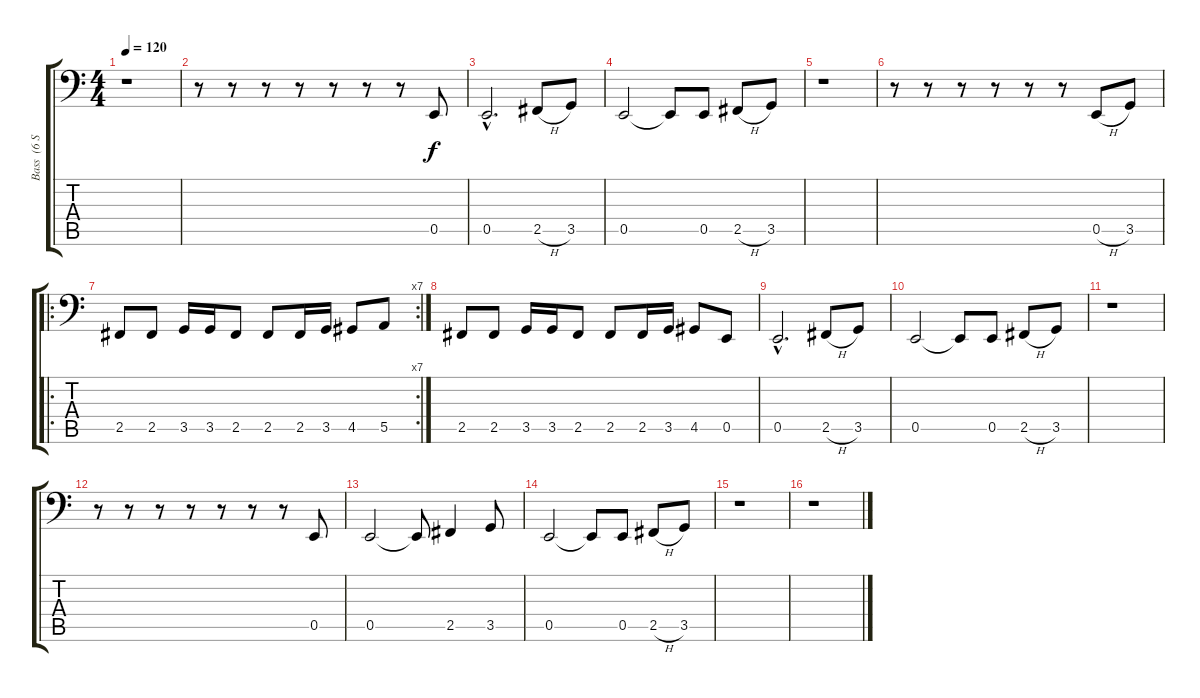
\track ("Bass  (6 Saiten)" "Bass  (6 S") {instrument electricbassfinger}
\staff {score tabs}
\tuning (C3 G2 D2 A1 E1 B0) {hide}
\ts (4 4)
\tempo 120
\clef f4
\ks c
r.1{dy f} |
r.8 r.8 r.8 r.8 r.8 r.8 r.8 0.5.8 |
0.5{hac}.2{d} 2.5{h}.8 3.5.8 |
0.5.2 0.5{t}.8 0.5.8 2.5{h}.8 3.5.8 |
r.1 |
r.8 r.8 r.8 r.8 r.8 r.8 0.5{h}.8 3.5.8 |
\ro
\rc 7
2.5.8 2.5.8 3.5.16 3.5.16 2.5.8 2.5.8 2.5.16 3.5.16 4.5.8 5.5.8 |
2.5.8 2.5.8 3.5.16 3.5.16 2.5.8 2.5.8 2.5.16 3.5.16 4.5.8 0.5.8 |
0.5{hac}.2{d} 2.5{h}.8 3.5.8 |
0.5.2 0.5{t}.8 0.5.8 2.5{h}.8 3.5.8 |
r.1 |
r.8 r.8 r.8 r.8 r.8 r.8 r.8 0.5.8 |
0.5.2 0.5{t}.8 2.5.4 3.5.8 |
0.5.2 0.5{t}.8 0.5.8 2.5{h}.8 3.5.8 |
r.1 |
r.1
